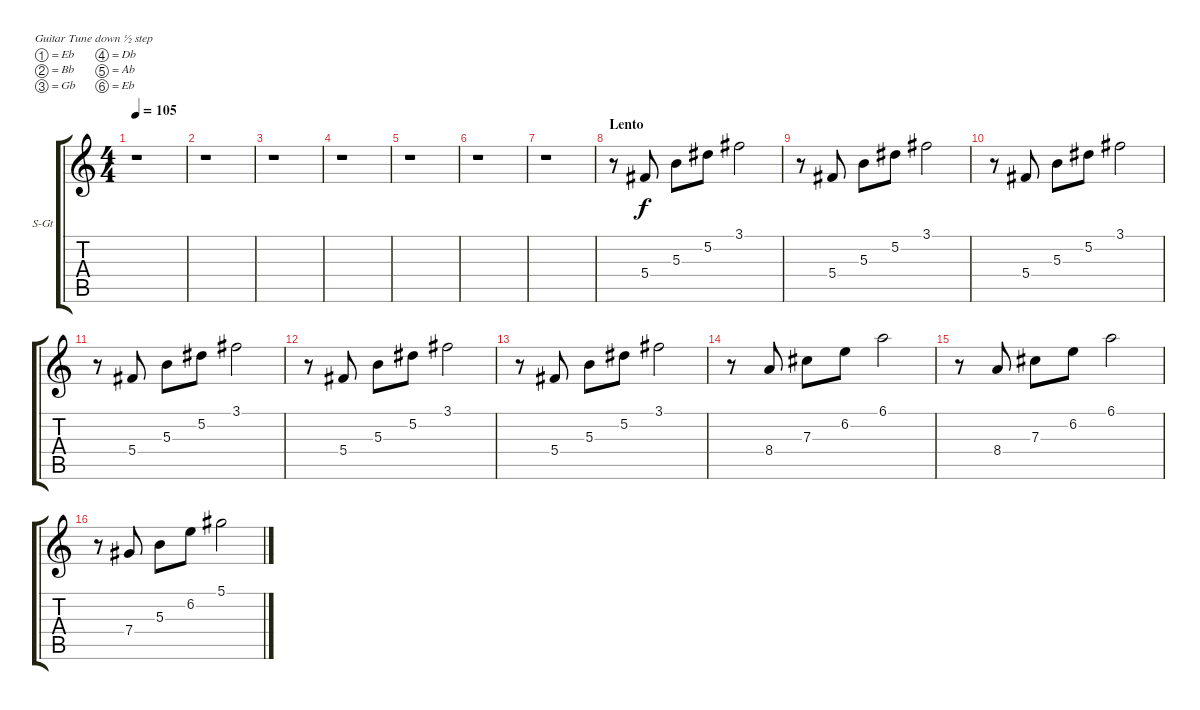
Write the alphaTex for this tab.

\bracketExtendMode groupsimilarinstruments
\firstSystemTrackNameOrientation horizontal
\otherSystemsTrackNameOrientation horizontal
\track ("Violão" "S-Gt") {instrument acousticguitarsteel}
\staff {score tabs}
\tuning (Eb4 Bb3 Gb3 Db3 Ab2 Eb2)
\ts (4 4)
\tempo 105
\clef g2
\ks c
r.1{dy f} |
r.1 |
r.1 |
r.1 |
r.1 |
r.1 |
r.1 |
\section ("" "Lento")
r.8 5.4.8 5.3.8 5.2.8 3.1.2 |
r.8 5.4.8 5.3.8 5.2.8 3.1.2 |
r.8 5.4.8 5.3.8 5.2.8 3.1.2 |
r.8 5.4.8 5.3.8 5.2.8 3.1.2 |
r.8 5.4.8 5.3.8 5.2.8 3.1.2 |
r.8 5.4.8 5.3.8 5.2.8 3.1.2 |
r.8 8.4.8 7.3.8 6.2.8 6.1.2 |
r.8 8.4.8 7.3.8 6.2.8 6.1.2 |
r.8 7.4.8 5.3.8 6.2.8 5.1.2
